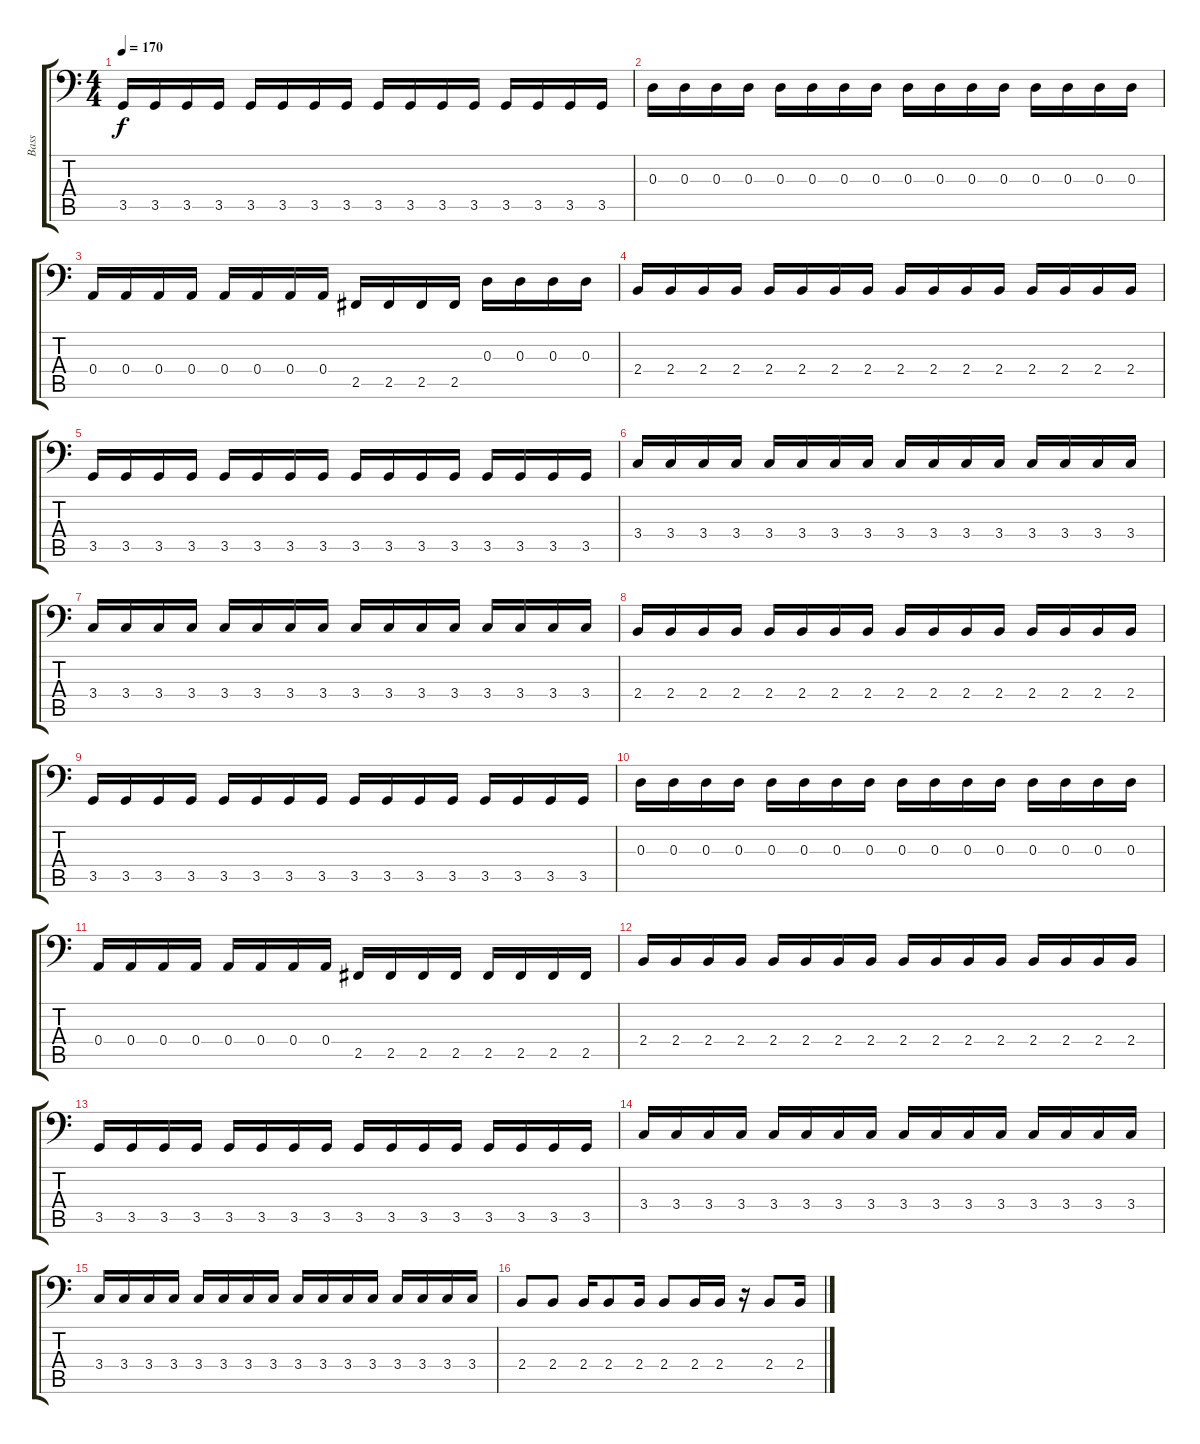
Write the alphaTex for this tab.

\track ("Bass" "Bass") {instrument electricbasspick}
\staff {score tabs}
\tuning (C3 G2 D2 A1 E1 B0) {hide}
\ts (4 4)
\tempo 170
\clef f4
\ks c
3.5.16{dy f} 3.5.16 3.5.16 3.5.16 3.5.16 3.5.16 3.5.16 3.5.16 3.5.16 3.5.16 3.5.16 3.5.16 3.5.16 3.5.16 3.5.16 3.5.16 |
0.3.16 0.3.16 0.3.16 0.3.16 0.3.16 0.3.16 0.3.16 0.3.16 0.3.16 0.3.16 0.3.16 0.3.16 0.3.16 0.3.16 0.3.16 0.3.16 |
0.4.16 0.4.16 0.4.16 0.4.16 0.4.16 0.4.16 0.4.16 0.4.16 2.5.16 2.5.16 2.5.16 2.5.16 0.3.16 0.3.16 0.3.16 0.3.16 |
2.4.16 2.4.16 2.4.16 2.4.16 2.4.16 2.4.16 2.4.16 2.4.16 2.4.16 2.4.16 2.4.16 2.4.16 2.4.16 2.4.16 2.4.16 2.4.16 |
3.5.16 3.5.16 3.5.16 3.5.16 3.5.16 3.5.16 3.5.16 3.5.16 3.5.16 3.5.16 3.5.16 3.5.16 3.5.16 3.5.16 3.5.16 3.5.16 |
3.4.16 3.4.16 3.4.16 3.4.16 3.4.16 3.4.16 3.4.16 3.4.16 3.4.16 3.4.16 3.4.16 3.4.16 3.4.16 3.4.16 3.4.16 3.4.16 |
3.4.16 3.4.16 3.4.16 3.4.16 3.4.16 3.4.16 3.4.16 3.4.16 3.4.16 3.4.16 3.4.16 3.4.16 3.4.16 3.4.16 3.4.16 3.4.16 |
2.4.16 2.4.16 2.4.16 2.4.16 2.4.16 2.4.16 2.4.16 2.4.16 2.4.16 2.4.16 2.4.16 2.4.16 2.4.16 2.4.16 2.4.16 2.4.16 |
3.5.16 3.5.16 3.5.16 3.5.16 3.5.16 3.5.16 3.5.16 3.5.16 3.5.16 3.5.16 3.5.16 3.5.16 3.5.16 3.5.16 3.5.16 3.5.16 |
0.3.16 0.3.16 0.3.16 0.3.16 0.3.16 0.3.16 0.3.16 0.3.16 0.3.16 0.3.16 0.3.16 0.3.16 0.3.16 0.3.16 0.3.16 0.3.16 |
0.4.16 0.4.16 0.4.16 0.4.16 0.4.16 0.4.16 0.4.16 0.4.16 2.5.16 2.5.16 2.5.16 2.5.16 2.5.16 2.5.16 2.5.16 2.5.16 |
2.4.16 2.4.16 2.4.16 2.4.16 2.4.16 2.4.16 2.4.16 2.4.16 2.4.16 2.4.16 2.4.16 2.4.16 2.4.16 2.4.16 2.4.16 2.4.16 |
3.5.16 3.5.16 3.5.16 3.5.16 3.5.16 3.5.16 3.5.16 3.5.16 3.5.16 3.5.16 3.5.16 3.5.16 3.5.16 3.5.16 3.5.16 3.5.16 |
3.4.16 3.4.16 3.4.16 3.4.16 3.4.16 3.4.16 3.4.16 3.4.16 3.4.16 3.4.16 3.4.16 3.4.16 3.4.16 3.4.16 3.4.16 3.4.16 |
3.4.16 3.4.16 3.4.16 3.4.16 3.4.16 3.4.16 3.4.16 3.4.16 3.4.16 3.4.16 3.4.16 3.4.16 3.4.16 3.4.16 3.4.16 3.4.16 |
2.4.8 2.4.8 2.4.16 2.4.8 2.4.16 2.4.8 2.4.16 2.4.16 r.16 2.4.8 2.4.16
